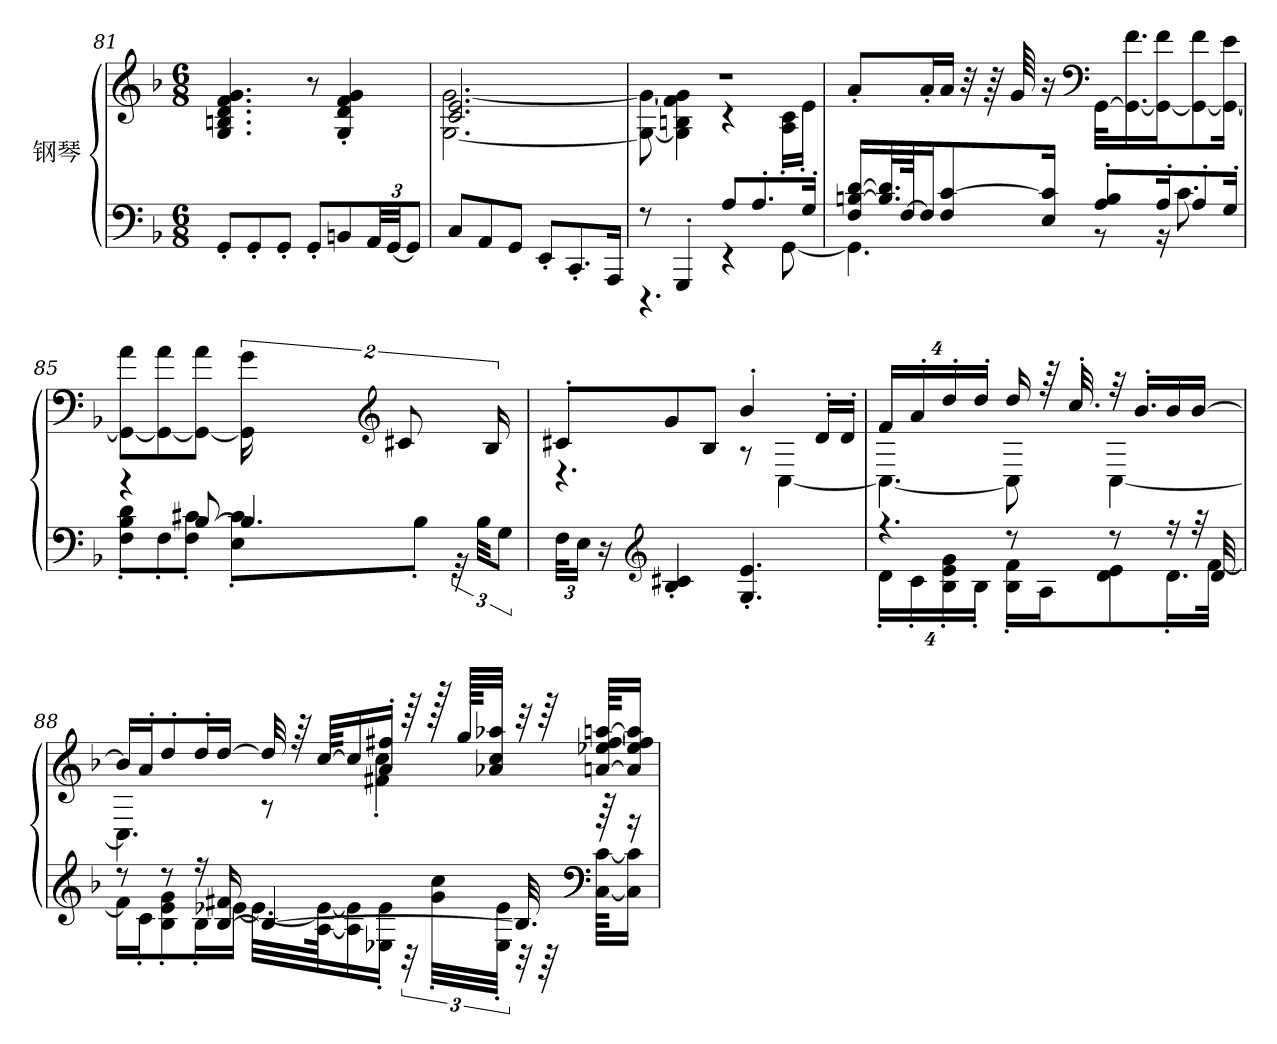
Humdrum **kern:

**kern	**kern
*part1	*part1
*staff2	*staff1
*I"钢琴	*
*clefF4	*clefG2
*k[b-]	*k[b-]
*M6/8	*M6/8
=81	=81
8GG'/L	4.G/ 4.Bn/ 4.d/ 4.f/ 4.g/
8GG'/	.
8GG'/J	.
8GG'/L	8r
8BBn/	4G/' 4d/' 4f/' 4g/'
*Xbrackettup	*
48AA/LL	.
[48GG/JJ	.
12GG/J]	.
=82	=82
*	*^
8C/L	2.c/ 2.e/	[2.G\ [2.g\
8AA/	.	.
8GG/J	.	.
8EE'/L	.	.
8.CC'/	.	.
16AAA/Jk	.	.
=83	=83	=83
*^	*	*
8r	4.r	2.r	8G\_ 8g\_
4GGG'/	.	.	4G\] 4Bn\ 4f\ 4g\]
8A/L	4r	.	4r
8.A'/	.	.	.
.	[8GG\	.	16A\' 16c\'LL
16G'/Jk	.	.	16e'\JJ
*	*	*v	*v
!!LO:PB:g=z
=84	=84	=84
16F/ [16Bn/ [16d/LL	4.GG\]	8a'/L
32.B/] 32.d/]L	.	.
[64F/JK	.	.
16F/J]	.	16a'/L
8F/ [8c/	.	16a/JJ
.	.	32r
.	.	64r
.	.	64g/
16E/ 16c/]Jk	.	16r
*	*	*clefF4
8A/' 8B/'L	8r	[32GG\KLL
.	.	16.GG\_ 16.f\
16A'/K	16r	16GG\_ 16f\J
8A'/	8.c\	8GG\_ 8f\
16G'/Jk	.	16GG\_ 16e\Jk
=85	=85	=85
4r	8F\' 8B-\' 8d\'L	8GG\_ 8a\L
.	8F'\	8GG\_ 8a\
[8B-/	8F\' 8c#X\'J	8GG\_ 8a\J
4.B-/]	8E\' 8c#\'L	32%3GG\] 32%3g\
*	*	*clefG2
.	.	16%3c#X/
.	8B-'\J	.
*	*brackettup	*
.	48r	.
.	48B-\KKL	.
.	.	32%3B-/
.	12G\J	.
*v	*v	*
!!LO:LB:g=z
=86	=86
*Xbrackettup	*
*	*^
48F\KLL	8c#X'/L	4.r
24E\JJ	.	.
16r	.	.
*clefG2	*	*
4B-/' 4c#X/'	8g/	.
.	8B-/J	.
4.G/' 4.e/'	4b-'/	8r
.	.	[4C\
.	16d'/LL	.
.	16d'/JJ	.
=87	=87	=87
*^	*	*
*	*	*Xbrackettup	*
4.r	32%3d'\L	32%3f/L	4.C\_
.	32%3c'\	32%3a'/	.
.	32%3B-\' 32%3e\' 32%3g\'	32%3dd'/	.
.	32%3B-'\J	32%3dd'/J	.
8r	16B-\' 16f\'LL	16dd/	8C\]
.	16A\J	64r	.
.	.	32.cc'/	.
8r	8d\ 8e\	32r	[4C\
.	.	16.b-'/LL	.
16r	16.d'\L	16b-/	.
32r	.	[16b-/JJ	.
32d/	[32f\JJk	.	.
!!LO:LB:g=z	!!
=88	=88	=88	=88
8r	16f\LL]	16b-/LL]	4.C\]
.	16c'\J	16a'/J	.
8r	8B-\' 8e\' 8g\'	8dd'/	.
16r	16B-'\L	16dd'/L	.
[16B-/ 16f#X/	[16e-X\JJ	[16dd/JJ	.
4B-/_	32.e-\LLL_	32dd/]	8r
.	.	64r	.
.	[64A\ 64e-\_JK	[64cc/KKLL	.
.	16A\] 16e-\]	16cc/]	.
.	16E-X\' 16e-\'JJ	16a/' 16ff#X/'JJ	4f#X\' 4cc\'
*	*brackettup	*	*
.	48r	64r	.
.	.	128r	.
.	48g\' 48cc\'LLL	.	.
.	.	128gg/KKLLL	.
.	.	32a-X/ 32cc/ 32aa-X/JJJ	.
.	48E-\' 48e-\'JJJ	.	.
32.B-/]	32r	32r	.
.	64r	64r	.
*clefF4	*	*	*
64r	[64C\ [64c\KKLL	[64an/ [64ee-X/ [64ff#/ [64aan/KKLL	.
16r	16C\] 16c\]JJ	16a/] 16ee-/] 16ff#/] 16aa/]JJ	.
*v	*v	*	*
*	*v	*v
=	=
*-	*-
